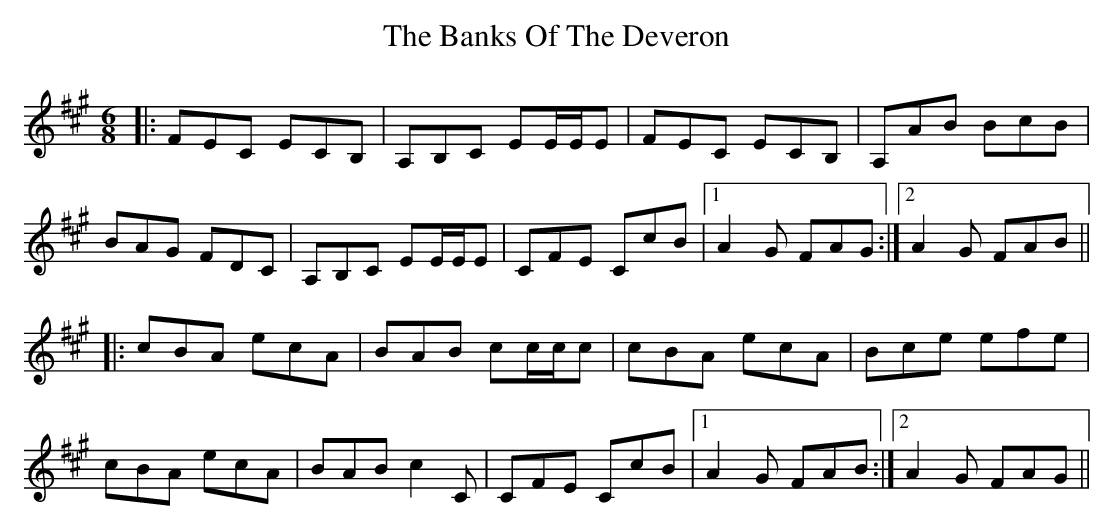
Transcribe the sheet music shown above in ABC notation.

X:1
T: The Banks Of The Deveron
M: 6/8
L: 1/8
K: Amaj
|: FEC ECB, | A,B,C EE/E/E | FEC ECB, | A,AB BcB |
BAG FDC | A,B,C EE/E/E | CFE CcB |1 A2 G FAG :|2 A2 G FAB ||
|: cBA ecA | BAB cc/c/c | cBA ecA | Bce efe |
cBA ecA | BAB c2 C | CFE CcB |1 A2 G FAB :|2 A2 G FAG ||
